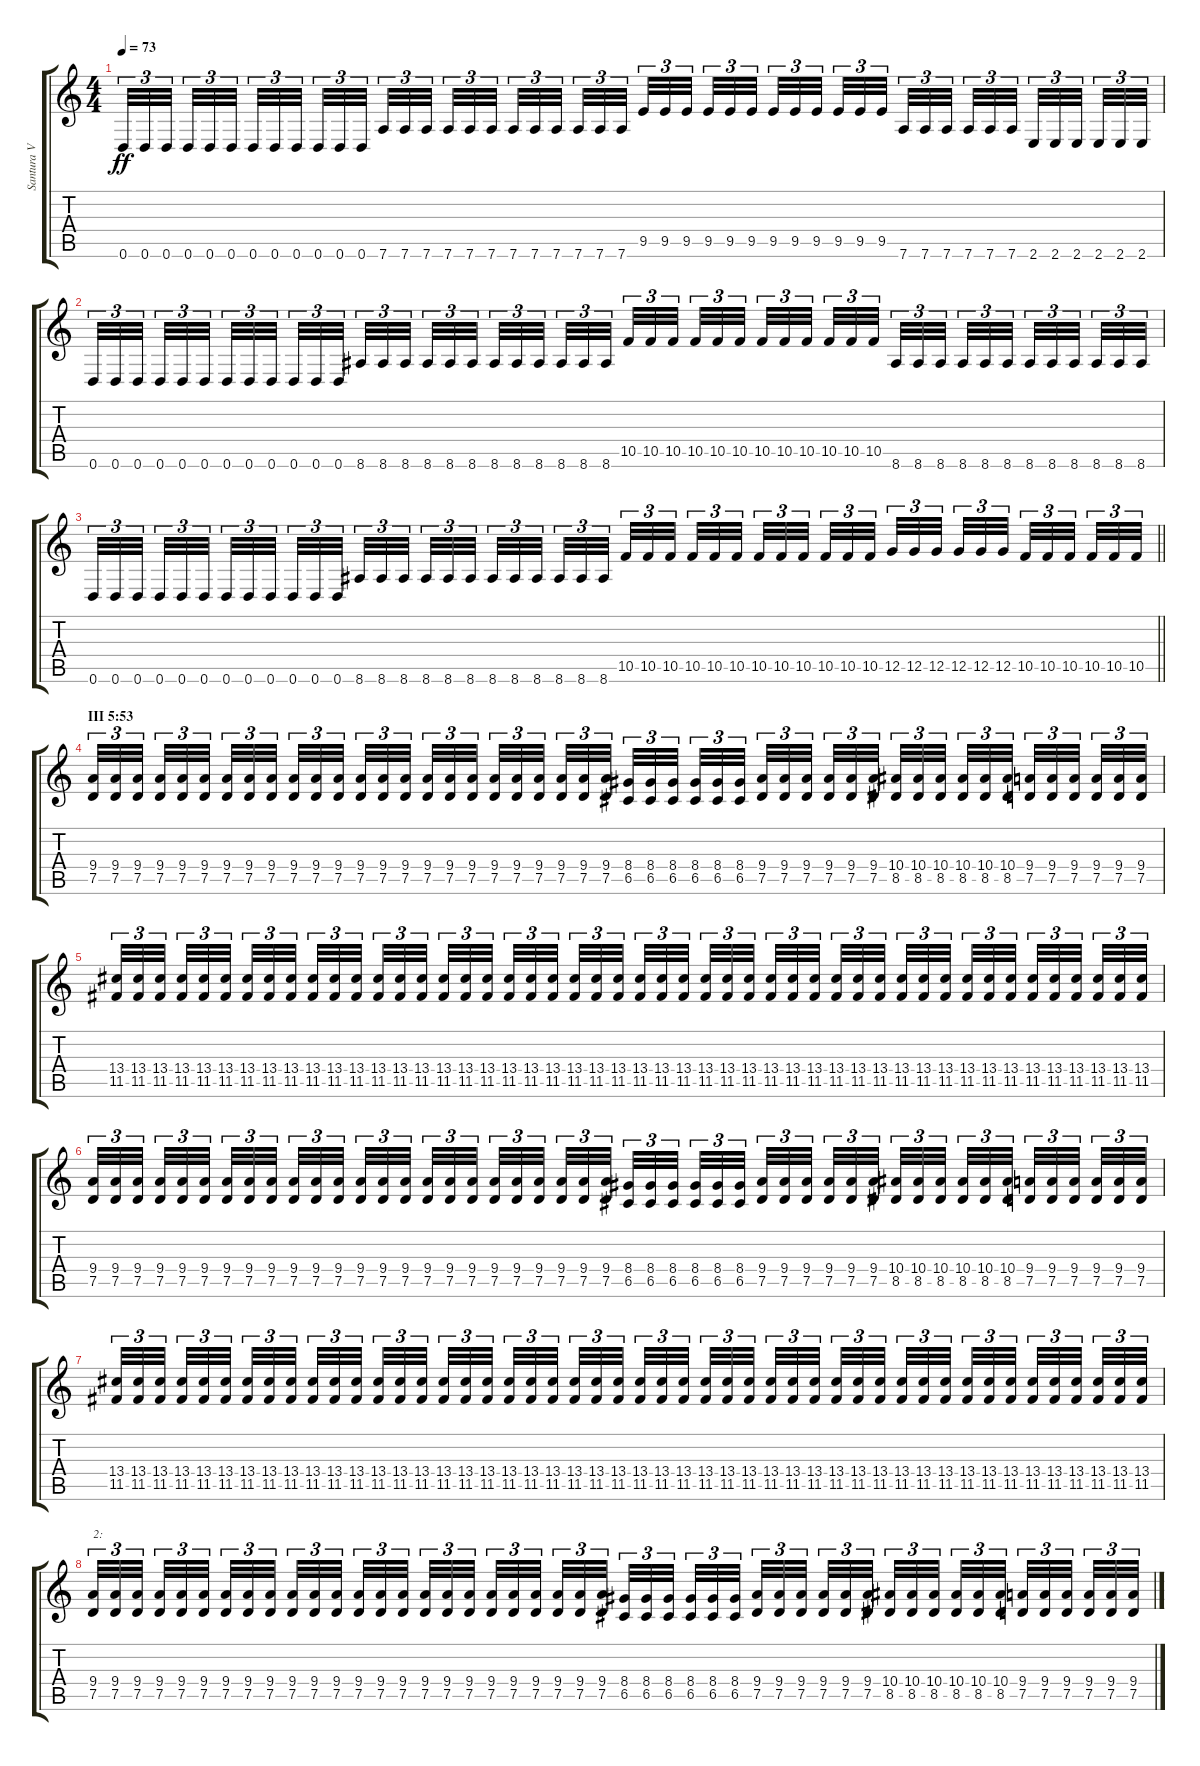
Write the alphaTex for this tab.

\track ("Santura V" "Santura V") {instrument overdrivenguitar}
\staff {score tabs}
\tuning (D4 A3 F3 C3 G2 D2) {hide}
\ts (4 4)
\tempo 73
\clef g2
\ks c
0.6.32{tu (3 2) dy ff} 0.6.32{tu (3 2)} 0.6.32{tu (3 2) beam splitsecondary} 0.6.32{tu (3 2)} 0.6.32{tu (3 2)} 0.6.32{tu (3 2) beam splitsecondary} 0.6.32{tu (3 2)} 0.6.32{tu (3 2)} 0.6.32{tu (3 2) beam splitsecondary} 0.6.32{tu (3 2)} 0.6.32{tu (3 2)} 0.6.32{tu (3 2)} 7.6.32{tu (3 2)} 7.6.32{tu (3 2)} 7.6.32{tu (3 2) beam splitsecondary} 7.6.32{tu (3 2)} 7.6.32{tu (3 2)} 7.6.32{tu (3 2) beam splitsecondary} 7.6.32{tu (3 2)} 7.6.32{tu (3 2)} 7.6.32{tu (3 2) beam splitsecondary} 7.6.32{tu (3 2)} 7.6.32{tu (3 2)} 7.6.32{tu (3 2)} 9.5.32{tu (3 2)} 9.5.32{tu (3 2)} 9.5.32{tu (3 2) beam splitsecondary} 9.5.32{tu (3 2)} 9.5.32{tu (3 2)} 9.5.32{tu (3 2) beam splitsecondary} 9.5.32{tu (3 2)} 9.5.32{tu (3 2)} 9.5.32{tu (3 2) beam splitsecondary} 9.5.32{tu (3 2)} 9.5.32{tu (3 2)} 9.5.32{tu (3 2)} 7.6.32{tu (3 2)} 7.6.32{tu (3 2)} 7.6.32{tu (3 2) beam splitsecondary} 7.6.32{tu (3 2)} 7.6.32{tu (3 2)} 7.6.32{tu (3 2) beam splitsecondary} 2.6.32{tu (3 2)} 2.6.32{tu (3 2)} 2.6.32{tu (3 2) beam splitsecondary} 2.6.32{tu (3 2)} 2.6.32{tu (3 2)} 2.6.32{tu (3 2)} |
0.6.32{tu (3 2)} 0.6.32{tu (3 2)} 0.6.32{tu (3 2) beam splitsecondary} 0.6.32{tu (3 2)} 0.6.32{tu (3 2)} 0.6.32{tu (3 2) beam splitsecondary} 0.6.32{tu (3 2)} 0.6.32{tu (3 2)} 0.6.32{tu (3 2) beam splitsecondary} 0.6.32{tu (3 2)} 0.6.32{tu (3 2)} 0.6.32{tu (3 2)} 8.6.32{tu (3 2)} 8.6.32{tu (3 2)} 8.6.32{tu (3 2) beam splitsecondary} 8.6.32{tu (3 2)} 8.6.32{tu (3 2)} 8.6.32{tu (3 2) beam splitsecondary} 8.6.32{tu (3 2)} 8.6.32{tu (3 2)} 8.6.32{tu (3 2) beam splitsecondary} 8.6.32{tu (3 2)} 8.6.32{tu (3 2)} 8.6.32{tu (3 2)} 10.5.32{tu (3 2)} 10.5.32{tu (3 2)} 10.5.32{tu (3 2) beam splitsecondary} 10.5.32{tu (3 2)} 10.5.32{tu (3 2)} 10.5.32{tu (3 2) beam splitsecondary} 10.5.32{tu (3 2)} 10.5.32{tu (3 2)} 10.5.32{tu (3 2) beam splitsecondary} 10.5.32{tu (3 2)} 10.5.32{tu (3 2)} 10.5.32{tu (3 2)} 8.6.32{tu (3 2)} 8.6.32{tu (3 2)} 8.6.32{tu (3 2) beam splitsecondary} 8.6.32{tu (3 2)} 8.6.32{tu (3 2)} 8.6.32{tu (3 2) beam splitsecondary} 8.6.32{tu (3 2)} 8.6.32{tu (3 2)} 8.6.32{tu (3 2) beam splitsecondary} 8.6.32{tu (3 2)} 8.6.32{tu (3 2)} 8.6.32{tu (3 2)} |
\barLineRight lightlight
0.6.32{tu (3 2)} 0.6.32{tu (3 2)} 0.6.32{tu (3 2) beam splitsecondary} 0.6.32{tu (3 2)} 0.6.32{tu (3 2)} 0.6.32{tu (3 2) beam splitsecondary} 0.6.32{tu (3 2)} 0.6.32{tu (3 2)} 0.6.32{tu (3 2) beam splitsecondary} 0.6.32{tu (3 2)} 0.6.32{tu (3 2)} 0.6.32{tu (3 2)} 8.6.32{tu (3 2)} 8.6.32{tu (3 2)} 8.6.32{tu (3 2) beam splitsecondary} 8.6.32{tu (3 2)} 8.6.32{tu (3 2)} 8.6.32{tu (3 2) beam splitsecondary} 8.6.32{tu (3 2)} 8.6.32{tu (3 2)} 8.6.32{tu (3 2) beam splitsecondary} 8.6.32{tu (3 2)} 8.6.32{tu (3 2)} 8.6.32{tu (3 2)} 10.5.32{tu (3 2)} 10.5.32{tu (3 2)} 10.5.32{tu (3 2) beam splitsecondary} 10.5.32{tu (3 2)} 10.5.32{tu (3 2)} 10.5.32{tu (3 2) beam splitsecondary} 10.5.32{tu (3 2)} 10.5.32{tu (3 2)} 10.5.32{tu (3 2) beam splitsecondary} 10.5.32{tu (3 2)} 10.5.32{tu (3 2)} 10.5.32{tu (3 2)} 12.5.32{tu (3 2)} 12.5.32{tu (3 2)} 12.5.32{tu (3 2) beam splitsecondary} 12.5.32{tu (3 2)} 12.5.32{tu (3 2)} 12.5.32{tu (3 2) beam splitsecondary} 10.5.32{tu (3 2)} 10.5.32{tu (3 2)} 10.5.32{tu (3 2) beam splitsecondary} 10.5.32{tu (3 2)} 10.5.32{tu (3 2)} 10.5.32{tu (3 2)} |
\section ("" "III 5:53")
(9.4 7.5).32{tu (3 2)} (9.4 7.5).32{tu (3 2)} (9.4 7.5).32{tu (3 2) beam splitsecondary} (9.4 7.5).32{tu (3 2)} (9.4 7.5).32{tu (3 2)} (9.4 7.5).32{tu (3 2) beam splitsecondary} (9.4 7.5).32{tu (3 2)} (9.4 7.5).32{tu (3 2)} (9.4 7.5).32{tu (3 2) beam splitsecondary} (9.4 7.5).32{tu (3 2)} (9.4 7.5).32{tu (3 2)} (9.4 7.5).32{tu (3 2)} (9.4 7.5).32{tu (3 2)} (9.4 7.5).32{tu (3 2)} (9.4 7.5).32{tu (3 2) beam splitsecondary} (9.4 7.5).32{tu (3 2)} (9.4 7.5).32{tu (3 2)} (9.4 7.5).32{tu (3 2) beam splitsecondary} (9.4 7.5).32{tu (3 2)} (9.4 7.5).32{tu (3 2)} (9.4 7.5).32{tu (3 2) beam splitsecondary} (9.4 7.5).32{tu (3 2)} (9.4 7.5).32{tu (3 2)} (9.4 7.5).32{tu (3 2)} (8.4 6.5).32{tu (3 2)} (8.4 6.5).32{tu (3 2)} (8.4 6.5).32{tu (3 2) beam splitsecondary} (8.4 6.5).32{tu (3 2)} (8.4 6.5).32{tu (3 2)} (8.4 6.5).32{tu (3 2) beam splitsecondary} (9.4 7.5).32{tu (3 2)} (9.4 7.5).32{tu (3 2)} (9.4 7.5).32{tu (3 2) beam splitsecondary} (9.4 7.5).32{tu (3 2)} (9.4 7.5).32{tu (3 2)} (9.4 7.5).32{tu (3 2)} (10.4 8.5).32{tu (3 2)} (10.4 8.5).32{tu (3 2)} (10.4 8.5).32{tu (3 2) beam splitsecondary} (10.4 8.5).32{tu (3 2)} (10.4 8.5).32{tu (3 2)} (10.4 8.5).32{tu (3 2) beam splitsecondary} (9.4 7.5).32{tu (3 2)} (9.4 7.5).32{tu (3 2)} (9.4 7.5).32{tu (3 2) beam splitsecondary} (9.4 7.5).32{tu (3 2)} (9.4 7.5).32{tu (3 2)} (9.4 7.5).32{tu (3 2)} |
(13.4 11.5).32{tu (3 2)} (13.4 11.5).32{tu (3 2)} (13.4 11.5).32{tu (3 2) beam splitsecondary} (13.4 11.5).32{tu (3 2)} (13.4 11.5).32{tu (3 2)} (13.4 11.5).32{tu (3 2) beam splitsecondary} (13.4 11.5).32{tu (3 2)} (13.4 11.5).32{tu (3 2)} (13.4 11.5).32{tu (3 2) beam splitsecondary} (13.4 11.5).32{tu (3 2)} (13.4 11.5).32{tu (3 2)} (13.4 11.5).32{tu (3 2)} (13.4 11.5).32{tu (3 2)} (13.4 11.5).32{tu (3 2)} (13.4 11.5).32{tu (3 2) beam splitsecondary} (13.4 11.5).32{tu (3 2)} (13.4 11.5).32{tu (3 2)} (13.4 11.5).32{tu (3 2) beam splitsecondary} (13.4 11.5).32{tu (3 2)} (13.4 11.5).32{tu (3 2)} (13.4 11.5).32{tu (3 2) beam splitsecondary} (13.4 11.5).32{tu (3 2)} (13.4 11.5).32{tu (3 2)} (13.4 11.5).32{tu (3 2)} (13.4 11.5).32{tu (3 2)} (13.4 11.5).32{tu (3 2)} (13.4 11.5).32{tu (3 2) beam splitsecondary} (13.4 11.5).32{tu (3 2)} (13.4 11.5).32{tu (3 2)} (13.4 11.5).32{tu (3 2) beam splitsecondary} (13.4 11.5).32{tu (3 2)} (13.4 11.5).32{tu (3 2)} (13.4 11.5).32{tu (3 2) beam splitsecondary} (13.4 11.5).32{tu (3 2)} (13.4 11.5).32{tu (3 2)} (13.4 11.5).32{tu (3 2)} (13.4 11.5).32{tu (3 2)} (13.4 11.5).32{tu (3 2)} (13.4 11.5).32{tu (3 2) beam splitsecondary} (13.4 11.5).32{tu (3 2)} (13.4 11.5).32{tu (3 2)} (13.4 11.5).32{tu (3 2) beam splitsecondary} (13.4 11.5).32{tu (3 2)} (13.4 11.5).32{tu (3 2)} (13.4 11.5).32{tu (3 2) beam splitsecondary} (13.4 11.5).32{tu (3 2)} (13.4 11.5).32{tu (3 2)} (13.4 11.5).32{tu (3 2)} |
(9.4 7.5).32{tu (3 2)} (9.4 7.5).32{tu (3 2)} (9.4 7.5).32{tu (3 2) beam splitsecondary} (9.4 7.5).32{tu (3 2)} (9.4 7.5).32{tu (3 2)} (9.4 7.5).32{tu (3 2) beam splitsecondary} (9.4 7.5).32{tu (3 2)} (9.4 7.5).32{tu (3 2)} (9.4 7.5).32{tu (3 2) beam splitsecondary} (9.4 7.5).32{tu (3 2)} (9.4 7.5).32{tu (3 2)} (9.4 7.5).32{tu (3 2)} (9.4 7.5).32{tu (3 2)} (9.4 7.5).32{tu (3 2)} (9.4 7.5).32{tu (3 2) beam splitsecondary} (9.4 7.5).32{tu (3 2)} (9.4 7.5).32{tu (3 2)} (9.4 7.5).32{tu (3 2) beam splitsecondary} (9.4 7.5).32{tu (3 2)} (9.4 7.5).32{tu (3 2)} (9.4 7.5).32{tu (3 2) beam splitsecondary} (9.4 7.5).32{tu (3 2)} (9.4 7.5).32{tu (3 2)} (9.4 7.5).32{tu (3 2)} (8.4 6.5).32{tu (3 2)} (8.4 6.5).32{tu (3 2)} (8.4 6.5).32{tu (3 2) beam splitsecondary} (8.4 6.5).32{tu (3 2)} (8.4 6.5).32{tu (3 2)} (8.4 6.5).32{tu (3 2) beam splitsecondary} (9.4 7.5).32{tu (3 2)} (9.4 7.5).32{tu (3 2)} (9.4 7.5).32{tu (3 2) beam splitsecondary} (9.4 7.5).32{tu (3 2)} (9.4 7.5).32{tu (3 2)} (9.4 7.5).32{tu (3 2)} (10.4 8.5).32{tu (3 2)} (10.4 8.5).32{tu (3 2)} (10.4 8.5).32{tu (3 2) beam splitsecondary} (10.4 8.5).32{tu (3 2)} (10.4 8.5).32{tu (3 2)} (10.4 8.5).32{tu (3 2) beam splitsecondary} (9.4 7.5).32{tu (3 2)} (9.4 7.5).32{tu (3 2)} (9.4 7.5).32{tu (3 2) beam splitsecondary} (9.4 7.5).32{tu (3 2)} (9.4 7.5).32{tu (3 2)} (9.4 7.5).32{tu (3 2)} |
(13.4 11.5).32{tu (3 2)} (13.4 11.5).32{tu (3 2)} (13.4 11.5).32{tu (3 2) beam splitsecondary} (13.4 11.5).32{tu (3 2)} (13.4 11.5).32{tu (3 2)} (13.4 11.5).32{tu (3 2) beam splitsecondary} (13.4 11.5).32{tu (3 2)} (13.4 11.5).32{tu (3 2)} (13.4 11.5).32{tu (3 2) beam splitsecondary} (13.4 11.5).32{tu (3 2)} (13.4 11.5).32{tu (3 2)} (13.4 11.5).32{tu (3 2)} (13.4 11.5).32{tu (3 2)} (13.4 11.5).32{tu (3 2)} (13.4 11.5).32{tu (3 2) beam splitsecondary} (13.4 11.5).32{tu (3 2)} (13.4 11.5).32{tu (3 2)} (13.4 11.5).32{tu (3 2) beam splitsecondary} (13.4 11.5).32{tu (3 2)} (13.4 11.5).32{tu (3 2)} (13.4 11.5).32{tu (3 2) beam splitsecondary} (13.4 11.5).32{tu (3 2)} (13.4 11.5).32{tu (3 2)} (13.4 11.5).32{tu (3 2)} (13.4 11.5).32{tu (3 2)} (13.4 11.5).32{tu (3 2)} (13.4 11.5).32{tu (3 2) beam splitsecondary} (13.4 11.5).32{tu (3 2)} (13.4 11.5).32{tu (3 2)} (13.4 11.5).32{tu (3 2) beam splitsecondary} (13.4 11.5).32{tu (3 2)} (13.4 11.5).32{tu (3 2)} (13.4 11.5).32{tu (3 2) beam splitsecondary} (13.4 11.5).32{tu (3 2)} (13.4 11.5).32{tu (3 2)} (13.4 11.5).32{tu (3 2)} (13.4 11.5).32{tu (3 2)} (13.4 11.5).32{tu (3 2)} (13.4 11.5).32{tu (3 2) beam splitsecondary} (13.4 11.5).32{tu (3 2)} (13.4 11.5).32{tu (3 2)} (13.4 11.5).32{tu (3 2) beam splitsecondary} (13.4 11.5).32{tu (3 2)} (13.4 11.5).32{tu (3 2)} (13.4 11.5).32{tu (3 2) beam splitsecondary} (13.4 11.5).32{tu (3 2)} (13.4 11.5).32{tu (3 2)} (13.4 11.5).32{tu (3 2)} |
(9.4 7.5).32{tu (3 2) txt "2:"} (9.4 7.5).32{tu (3 2)} (9.4 7.5).32{tu (3 2) beam splitsecondary} (9.4 7.5).32{tu (3 2)} (9.4 7.5).32{tu (3 2)} (9.4 7.5).32{tu (3 2) beam splitsecondary} (9.4 7.5).32{tu (3 2)} (9.4 7.5).32{tu (3 2)} (9.4 7.5).32{tu (3 2) beam splitsecondary} (9.4 7.5).32{tu (3 2)} (9.4 7.5).32{tu (3 2)} (9.4 7.5).32{tu (3 2)} (9.4 7.5).32{tu (3 2)} (9.4 7.5).32{tu (3 2)} (9.4 7.5).32{tu (3 2) beam splitsecondary} (9.4 7.5).32{tu (3 2)} (9.4 7.5).32{tu (3 2)} (9.4 7.5).32{tu (3 2) beam splitsecondary} (9.4 7.5).32{tu (3 2)} (9.4 7.5).32{tu (3 2)} (9.4 7.5).32{tu (3 2) beam splitsecondary} (9.4 7.5).32{tu (3 2)} (9.4 7.5).32{tu (3 2)} (9.4 7.5).32{tu (3 2)} (8.4 6.5).32{tu (3 2)} (8.4 6.5).32{tu (3 2)} (8.4 6.5).32{tu (3 2) beam splitsecondary} (8.4 6.5).32{tu (3 2)} (8.4 6.5).32{tu (3 2)} (8.4 6.5).32{tu (3 2) beam splitsecondary} (9.4 7.5).32{tu (3 2)} (9.4 7.5).32{tu (3 2)} (9.4 7.5).32{tu (3 2) beam splitsecondary} (9.4 7.5).32{tu (3 2)} (9.4 7.5).32{tu (3 2)} (9.4 7.5).32{tu (3 2)} (10.4 8.5).32{tu (3 2)} (10.4 8.5).32{tu (3 2)} (10.4 8.5).32{tu (3 2) beam splitsecondary} (10.4 8.5).32{tu (3 2)} (10.4 8.5).32{tu (3 2)} (10.4 8.5).32{tu (3 2) beam splitsecondary} (9.4 7.5).32{tu (3 2)} (9.4 7.5).32{tu (3 2)} (9.4 7.5).32{tu (3 2) beam splitsecondary} (9.4 7.5).32{tu (3 2)} (9.4 7.5).32{tu (3 2)} (9.4 7.5).32{tu (3 2)}
